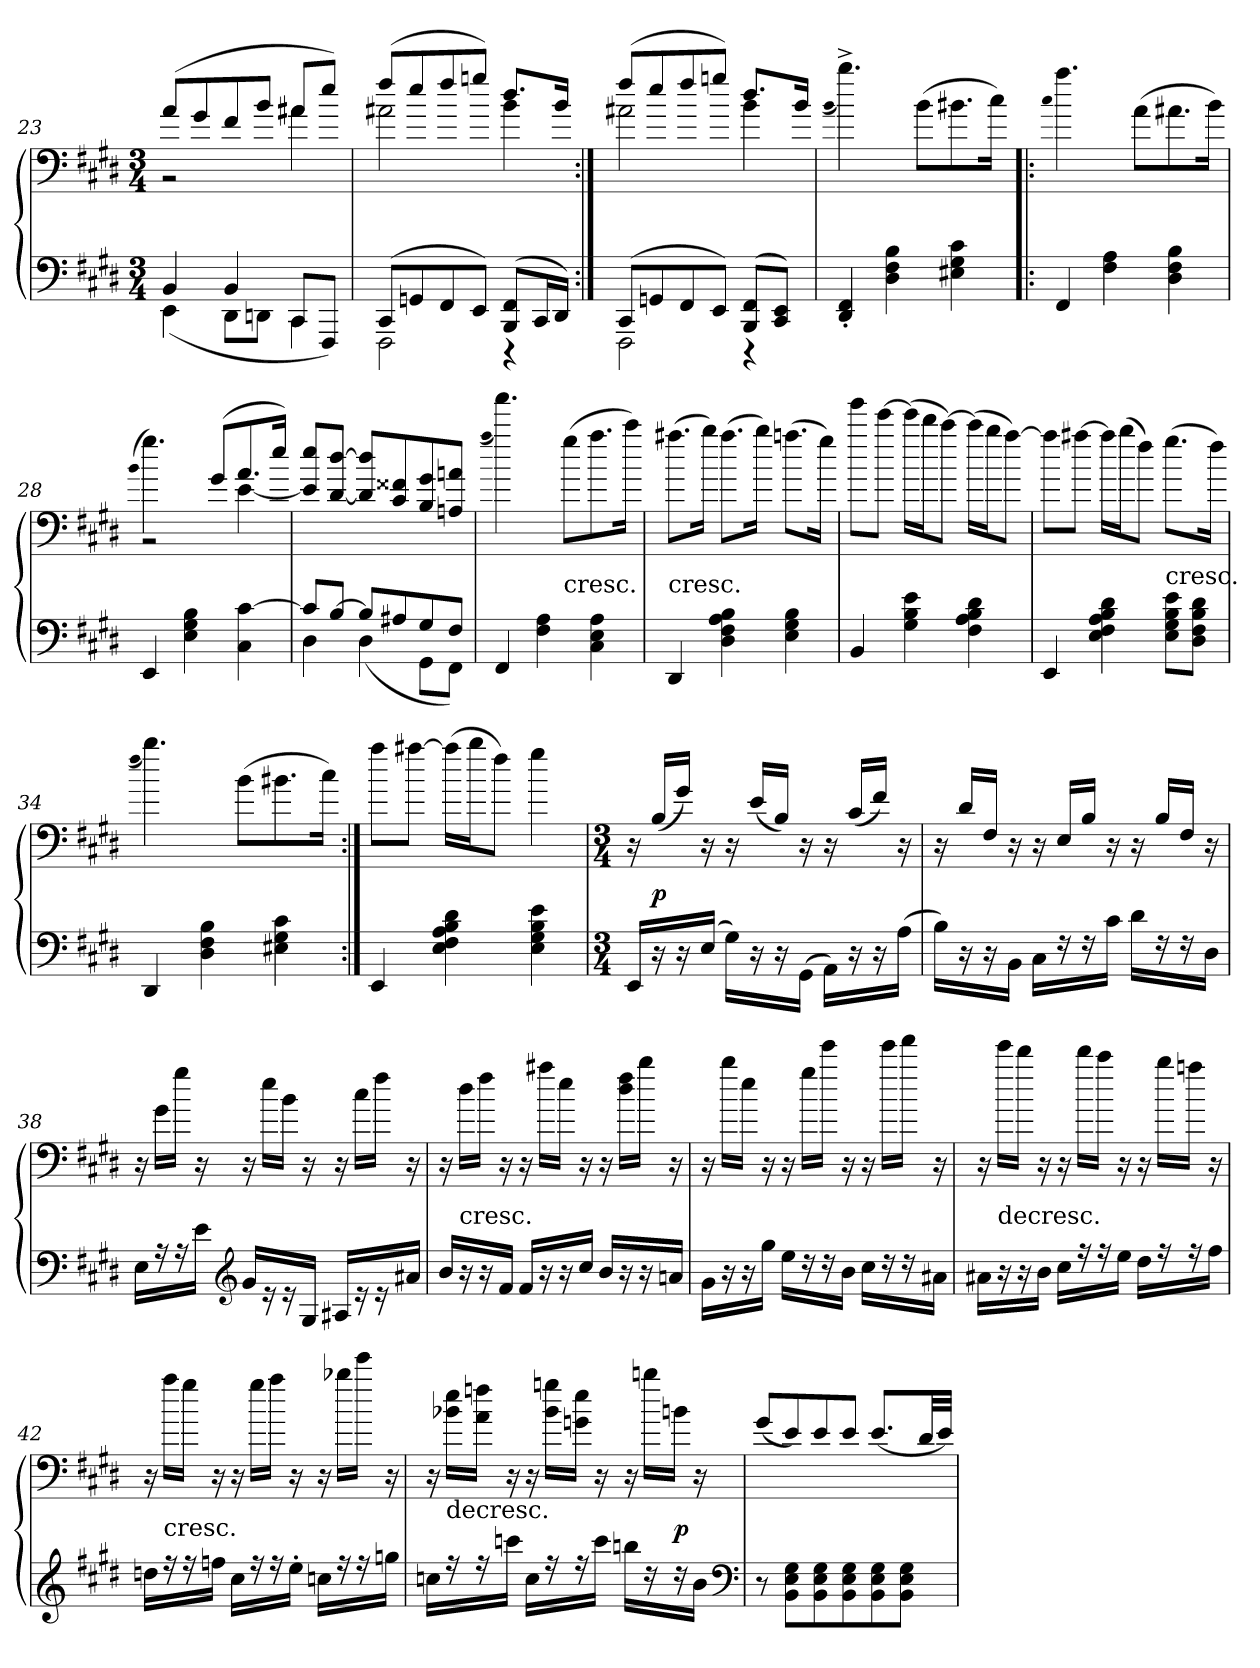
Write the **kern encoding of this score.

**kern	**kern	**dynam
*part1	*part1	*part1
*staff2	*staff1	*staff1/2
*clefF4	*clefF4	*
*k[f#c#g#d#]	*k[f#c#g#d#]	*
*E:	*E:	*
*M3/4	*M3/4	*
=23	=23	=23
*^	*^	*
4BB/	(4EE\	(8a/L	2r	.
.	.	8g#/	.	.
4BB/	8DD#\L	8f#/	.	.
.	8DDn\J	8b/J	.	.
8CC#/L	4CC#\	8a#X/L	4a#X\	.
8FFF#/J)	.	8ee/J)	.	.
=24	=24	=24	=24	=24
(8CC#/L	2FFF#\	(8ff#/L	2a#X\	.
8GGn/	.	8ee/	.	.
8FF#/	.	8ff#/	.	.
8EE/J)	.	8ggn/J)	.	.
(8BBB/ 8FF#/L	4r	8.dd#/L	4b\	.
16CC#/L	.	.	.	.
16DD#/JJ)	.	16b/Jk	.	.
=25:|!	=25:|!	=25:|!	=25:|!	=25:|!
(8CC#/L	2FFF#\	(8ff#/L	2a#X\	.
8GGn/	.	8ee/	.	.
8FF#/	.	8ff#/	.	.
8EE/J)	.	8ggn/J)	.	.
(8BBB/ 8FF#/L	4r	8.dd#/L	4b\	.
8CC#/ 8EE/J)	.	.	.	.
.	.	16b/Jk	.	.
*v	*v	*	*	*
*	*v	*v	*
=26	=26	=26
.	(qb	.
4DD#'/ 4FF#'/	4.bb^\)	.
4D#\ 4F#\ 4B\	.	.
.	(8b\L	.
4E#X\ 4G#\ 4c#\	8.b#X\	.
.	16cc#\Jk)	.
=27!|:	=27!|:	=27!|:
.	qcc#	.
4FF#/	4.aa\	.
4F#\ 4A\	.	.
.	(8a\L	.
4D#\ 4F#\ 4B\	8.a#X\	.
.	16b\Jk)	.
=28	=28	=28
.	(qb	.
*	*^	*
4EE/	4.gg#\)	2r	.
4E\ 4G#\ 4B\	.	.	.
.	(8g#/L	.	.
4C#\ [4c#\	8.a/	[4e\	.
.	16ee/Jk)	.	.
*	*v	*v	*
=29	=29	=29
*^	*	*
8c#/L]	4D#\	8e]/ 8ee/L	.
[8B/J	.	[8d#/ [8dd#/J	.
8B/L]	(4D#\	8d#]/ 8dd#]/L	.
8A#X/	.	8c#/ 8f##X/	.
8G#/	8GG#\L	8B/ 8g#/	.
8F#/J	8FF#\J)	8An/ 8an/J	.
*v	*v	*	*
=30	=30	=30
.	(qaa	.
4FF#/	4.aaa\)	.
4F#\ 4A\	.	.
!	!LO:TX:c:t=cresc.	!
.	(8gg#\L	.
4C#\ 4E\ 4A\	8.aa\	.
.	16ccc#\Jk)	.
=31	=31	=31
!	!LO:TX:c:t=cresc.	!
4DD#/	(8.aa#X\L	.
.	16bb\Jk)	.
4D#\ 4F#\ 4A\ 4B\	(8.aa#\L	.
.	16bb\Jk)	.
4E\ 4G#\ 4B\	(8.aan\L	.
.	16gg#\Jk)	.
=32	=32	=32
4BB/	8ggg#\L	.
.	[8eee\J	.
4G#\ 4B\ 4e\	(16eee\LL]	.
.	16ddd#\J	.
.	[8ccc#\J)	.
4F#\ 4A\ 4B\ 4d#\	(16ccc#\LL]	.
.	16bb\J	.
.	[8aa\J)	.
=33	=33	=33
4EE/	8aa\L]	.
.	[8aa#X\J	.
4E\ 4F#\ 4A\ 4B\ 4d#\	16aa#\LL]	.
.	(16bb\J	.
.	8ff#\J)	.
!	!LO:TX:c:t=cresc.	!
8E\ 8G#\ 8B\ 8e\L	(8.gg#\L	.
8D#\ 8F#\ 8B\ 8d#\J	.	.
.	16ff#\Jk)	.
=34	=34	=34
.	(qff#	.
4DD#/	4.bb\)	.
4D#\ 4F#\ 4B\	.	.
.	(8b\L	.
4E#X\ 4G#\ 4c#\	8.b#X\	.
.	16cc#\Jk)	.
=35:|!	=35:|!	=35:|!
4EE/	8aa\L	.
.	[8aa#X\J	.
4E\ 4F#\ 4A\ 4B\ 4d#\	(16aa#\LL]	.
.	16bb\J	.
.	8ff#\J)	.
4E\ 4G#\ 4B\ 4e\	4gg#\	.
=36	=36	=36
*M3/4	*M3/4	*
16EE/LL	16r	.
16r	(16B/LL	p
16r	16g#/JJ)	.
(16E/JJ	16r	.
16G#\LL)	16r	.
16r	(16e/LL	.
16r	16B/JJ)	.
(16GG#\JJ	16r	.
16AA\LL)	16r	.
16r	(16c#/LL	.
16r	16f#/JJ)	.
(16A\JJ	16r	.
=37	=37	=37
16B\LL)	16r	.
16r	16d#/LL	.
16r	16F#/JJ	.
16BB\JJ	16r	.
16C#\LL	16r	.
16r	16E/LL	.
16r	16B/JJ	.
16c#\JJ	16r	.
16d#\LL	16r	.
16r	16B/LL	.
16r	16F#/JJ	.
16D#\JJ	16r	.
=38	=38	=38
16E\LL	16r	.
16r	16g#\LL	.
16r	16gg#\JJ	.
16e\JJ	16r	.
*clefG2	*	*
16g#/LL	16r	.
16r	16ee\LL	.
16r	16b\JJ	.
16G#/JJ	16r	.
16A#X/LL	16r	.
16r	16cc#\LL	.
16r	16ff#\JJ	.
16a#X/JJ	16r	.
=39	=39	=39
16b/LL	16r	.
!	!LO:TX:c:t=cresc.	!
16r	16dd#\LL	.
16r	16ff#\JJ	.
16f#/JJ	16r	.
16f#/LL	16r	.
16r	16aa#X\LL	.
16r	16ee\JJ	.
16cc#/JJ	16r	.
16b/LL	16r	.
16r	16dd#\ 16ff#\LL	.
16r	16bb\JJ	.
16an/JJ	16r	.
=40	=40	=40
16g#\LL	16r	.
16r	16bb\LL	.
16r	16ee\JJ	.
16gg#\JJ	16r	.
16ee\LL	16r	.
16r	16gg#\LL	.
16r	16eee\JJ	.
16b\JJ	16r	.
16cc#\LL	16r	.
16r	16eee\LL	.
16r	16fff#\JJ	.
16a#X\JJ	16r	.
=41	=41	=41
16a#X\LL	16r	.
!	!LO:TX:c:t=decresc.	!
16r	16eee\LL	.
16r	16ddd#\JJ	.
16b\JJ	16r	.
16cc#\LL	16r	.
16r	16ddd#\LL	.
16r	16ccc#\JJ	.
16ee\JJ	16r	.
16dd#\LL	16r	.
16r	16bb\LL	.
16r	16aan\JJ	.
16ff#\JJ	16r	.
=42	=42	=42
16ddn\LL	16r	.
!	!LO:TX:c:t=cresc.	!
16r	16aa\LL	.
16r	16gg#\JJ	.
16ffn\JJ	16r	.
16cc#\LL	16r	.
16r	16gg#\LL	.
16r	16aa\JJ	.
16ee'\JJ	16r	.
16ccn\LL	16r	.
16r	16bb-X\LL	.
16r	16eee\JJ	.
16ggn\JJ	16r	.
=43	=43	=43
16ccn\LL	16r	.
!	!LO:TX:c:t=decresc.	!
16r	16b-X\ 16ee\LL	.
16r	16a\ 16ffn\JJ	.
16cccn\JJ	16r	.
16cc\LL	16r	.
16r	16b-\ 16ggn\LL	.
16r	16gn\ 16ee\JJ	.
16ccc\JJ	16r	.
16bbn\LL	16r	.
16r	16bbn\LL	.
16r	16bn\JJ	p
16b\JJ	16r	.
*clefF4	*	*
=44	=44	=44
8r	(8g#/L	.
8BB\ 8E\ 8G#\L	8e/)	.
8BB\ 8E\ 8G#\	8e/	.
8BB\ 8E\ 8G#\	8e/J	.
8BB\ 8E\ 8G#\	(8.e/L	.
8BB\ 8E\ 8G#\J	.	.
.	32d#/LL	.
.	32e/JJJ)	.
=	=	=
*-	*-	*-
